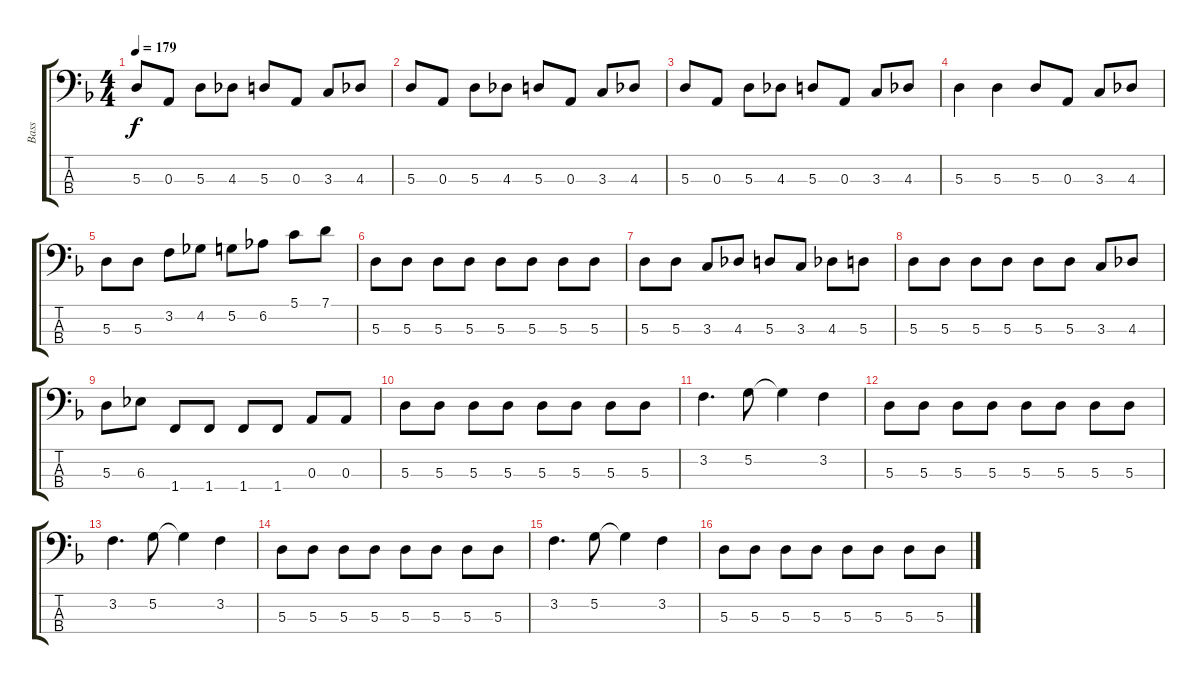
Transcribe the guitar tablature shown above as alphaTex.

\track ("Bass" "Bass") {instrument electricbassfinger}
\staff {score tabs}
\tuning (G2 D2 A1 E1) {hide}
\ts (4 4)
\tempo 179
\clef f4
\ks dminor
5.3.8{dy f} 0.3.8 5.3.8 4.3.8 5.3.8 0.3.8 3.3.8 4.3.8 |
5.3.8 0.3.8 5.3.8 4.3.8 5.3.8 0.3.8 3.3.8 4.3.8 |
5.3.8 0.3.8 5.3.8 4.3.8 5.3.8 0.3.8 3.3.8 4.3.8 |
5.3.4 5.3.4 5.3.8 0.3.8 3.3.8 4.3.8 |
5.3.8 5.3.8 3.2.8 4.2.8 5.2.8 6.2.8 5.1.8 7.1.8 |
5.3.8 5.3.8 5.3.8 5.3.8 5.3.8 5.3.8 5.3.8 5.3.8 |
5.3.8 5.3.8 3.3.8 4.3.8 5.3.8 3.3.8 4.3.8 5.3.8 |
5.3.8 5.3.8 5.3.8 5.3.8 5.3.8 5.3.8 3.3.8 4.3.8 |
5.3.8 6.3.8 1.4.8 1.4.8 1.4.8 1.4.8 0.3.8 0.3.8 |
5.3.8 5.3.8 5.3.8 5.3.8 5.3.8 5.3.8 5.3.8 5.3.8 |
3.2.4{d} 5.2.8 5.2{t}.4 3.2.4 |
5.3.8 5.3.8 5.3.8 5.3.8 5.3.8 5.3.8 5.3.8 5.3.8 |
3.2.4{d} 5.2.8 5.2{t}.4 3.2.4 |
5.3.8 5.3.8 5.3.8 5.3.8 5.3.8 5.3.8 5.3.8 5.3.8 |
3.2.4{d} 5.2.8 5.2{t}.4 3.2.4 |
5.3.8 5.3.8 5.3.8 5.3.8 5.3.8 5.3.8 5.3.8 5.3.8
